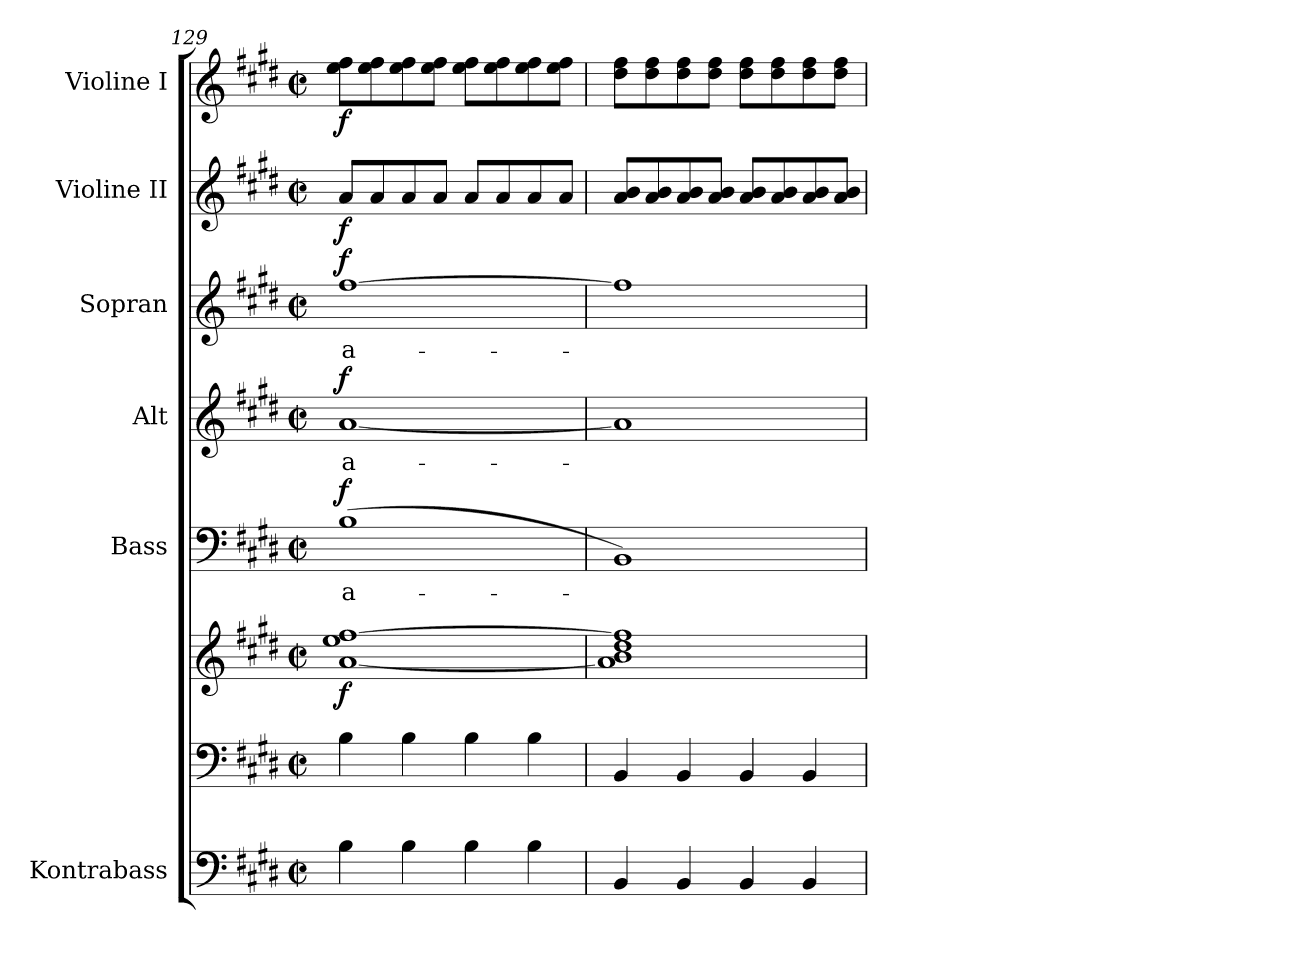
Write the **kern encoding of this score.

**kern	**kern	**kern	**dynam	**kern	**text	**dynam	**kern	**text	**dynam	**kern	**text	**dynam	**kern	**dynam	**kern	**dynam
*part7	*part6	*part6	*part6	*part5	*part5	*part5	*part4	*part4	*part4	*part3	*part3	*part3	*part2	*part2	*part1	*part1
*staff8	*staff7	*staff6	*staff6/7	*staff5	*staff5	*staff5	*staff4	*staff4	*staff4	*staff3	*staff3	*staff3	*staff2	*staff2	*staff1	*staff1
*I"Kontrabass	*	*	*	*I"Bass	*	*	*I"Alt	*	*	*I"Sopran	*	*	*I"Violine II	*	*I"Violine I	*
*I'Kb.	*	*	*	*I'B.	*	*	*I'A.	*	*	*I'S.	*	*	*I'Vl. II	*	*I'Vl. I	*
!!LO:PB:g=z
*clefF4	*clefF4	*clefG2	*	*clefF4	*	*	*clefG2	*	*	*clefG2	*	*	*clefG2	*	*clefG2	*
*ITrd7c12	*	*	*	*	*	*	*	*	*	*	*	*	*	*	*	*
*k[f#c#g#d#]	*k[f#c#g#d#]	*k[f#c#g#d#]	*	*k[f#c#g#d#]	*	*	*k[f#c#g#d#]	*	*	*k[f#c#g#d#]	*	*	*k[f#c#g#d#]	*	*k[f#c#g#d#]	*
*E:	*E:	*E:	*	*E:	*	*	*E:	*	*	*E:	*	*	*E:	*	*E:	*
*M2/2	*M2/2	*M2/2	*	*M2/2	*	*	*M2/2	*	*	*M2/2	*	*	*M2/2	*	*M2/2	*
*met(c|)	*met(c|)	*met(c|)	*	*met(c|)	*	*	*met(c|)	*	*	*met(c|)	*	*	*met(c|)	*	*met(c|)	*
=129	=129	=129	=129	=129	=129	=129	=129	=129	=129	=129	=129	=129	=129	=129	=129	=129
!	!	!	!LO:DY:b	!	!LO:LY:b	!LO:DY:a	!	!LO:LY:b	!LO:DY:a	!	!LO:LY:b	!LO:DY:a	!	!LO:DY:b	!	!LO:DY:b
4BB\	4B\	[1a 1ee [1ff#	f	(>1B	a-	f	[1a	a-	f	[1ff#	a-	f	8a/L	f	8ee\ 8ff#\L	f
.	.	.	.	.	.	.	.	.	.	.	.	.	8a/	.	8ee\ 8ff#\	.
4BB\	4B\	.	.	.	.	.	.	.	.	.	.	.	8a/	.	8ee\ 8ff#\	.
.	.	.	.	.	.	.	.	.	.	.	.	.	8a/J	.	8ee\ 8ff#\J	.
4BB\	4B\	.	.	.	.	.	.	.	.	.	.	.	8a/L	.	8ee\ 8ff#\L	.
.	.	.	.	.	.	.	.	.	.	.	.	.	8a/	.	8ee\ 8ff#\	.
4BB\	4B\	.	.	.	.	.	.	.	.	.	.	.	8a/	.	8ee\ 8ff#\	.
.	.	.	.	.	.	.	.	.	.	.	.	.	8a/J	.	8ee\ 8ff#\J	.
=130	=130	=130	=130	=130	=130	=130	=130	=130	=130	=130	=130	=130	=130	=130	=130	=130
4BBB/	4BB/	1a] 1b 1dd# 1ff#]	.	1BB)	.	.	1a]	.	.	1ff#]	.	.	8a/ 8b/L	.	8dd#\ 8ff#\L	.
.	.	.	.	.	.	.	.	.	.	.	.	.	8a/ 8b/	.	8dd#\ 8ff#\	.
4BBB/	4BB/	.	.	.	.	.	.	.	.	.	.	.	8a/ 8b/	.	8dd#\ 8ff#\	.
.	.	.	.	.	.	.	.	.	.	.	.	.	8a/ 8b/J	.	8dd#\ 8ff#\J	.
4BBB/	4BB/	.	.	.	.	.	.	.	.	.	.	.	8a/ 8b/L	.	8dd#\ 8ff#\L	.
.	.	.	.	.	.	.	.	.	.	.	.	.	8a/ 8b/	.	8dd#\ 8ff#\	.
4BBB/	4BB/	.	.	.	.	.	.	.	.	.	.	.	8a/ 8b/	.	8dd#\ 8ff#\	.
.	.	.	.	.	.	.	.	.	.	.	.	.	8a/ 8b/J	.	8dd#\ 8ff#\J	.
=	=	=	=	=	=	=	=	=	=	=	=	=	=	=	=	=
*-	*-	*-	*-	*-	*-	*-	*-	*-	*-	*-	*-	*-	*-	*-	*-	*-
